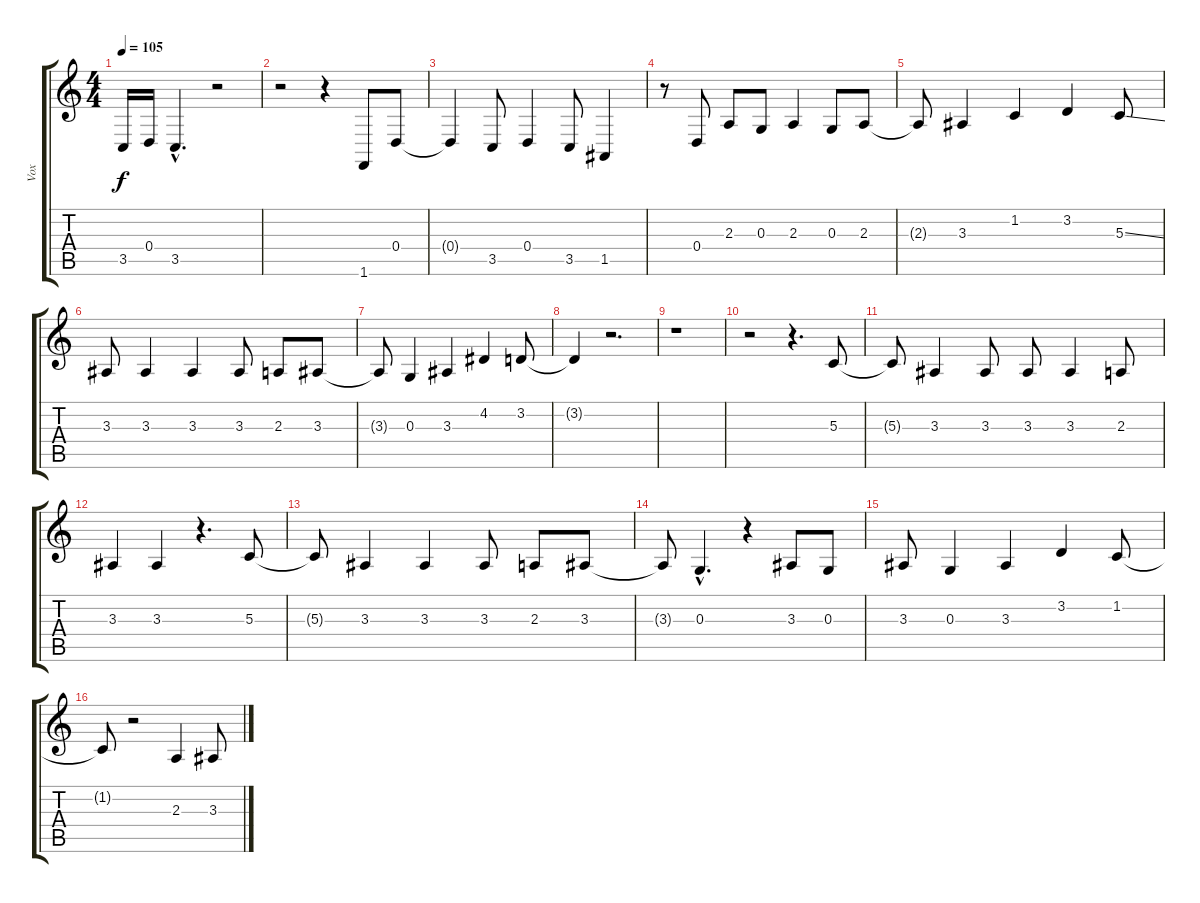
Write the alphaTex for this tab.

\track ("Vox" "Vox") {instrument harmonica}
\staff {score tabs}
\tuning (E4 B3 G3 D3 A2 E2) {hide}
\ts (4 4)
\tempo 105
\clef g2
\ks c
3.5.16{dy f} 0.4.16 3.5{hac}.4{d} r.2 |
r.2 r.4 1.6.8 0.4.8 |
0.4{t}.4 3.5.8 0.4.4 3.5.8 1.5.4 |
r.8 0.4.8 2.3.8 0.3.8 2.3.4 0.3.8 2.3.8 |
2.3{t}.8 3.3.4 1.2.4 3.2.4 5.3{ss}.8 |
3.3.8 3.3.4 3.3.4 3.3.8 2.3.8 3.3.8 |
3.3{t}.8 0.3.4 3.3.4 4.2.4 3.2.8 |
3.2{t}.4 r.2{d} |
r.1 |
r.2 r.4{d} 5.3.8 |
5.3{t}.8 3.3.4 3.3.8 3.3.8 3.3.4 2.3.8 |
3.3.4 3.3.4 r.4{d} 5.3.8 |
5.3{t}.8 3.3.4 3.3.4 3.3.8 2.3.8 3.3.8 |
3.3{t}.8 0.3{hac}.4{d} r.4 3.3.8 0.3.8 |
3.3.8 0.3.4 3.3.4 3.2.4 1.2.8 |
1.2{t}.8 r.2 2.3.4 3.3.8
